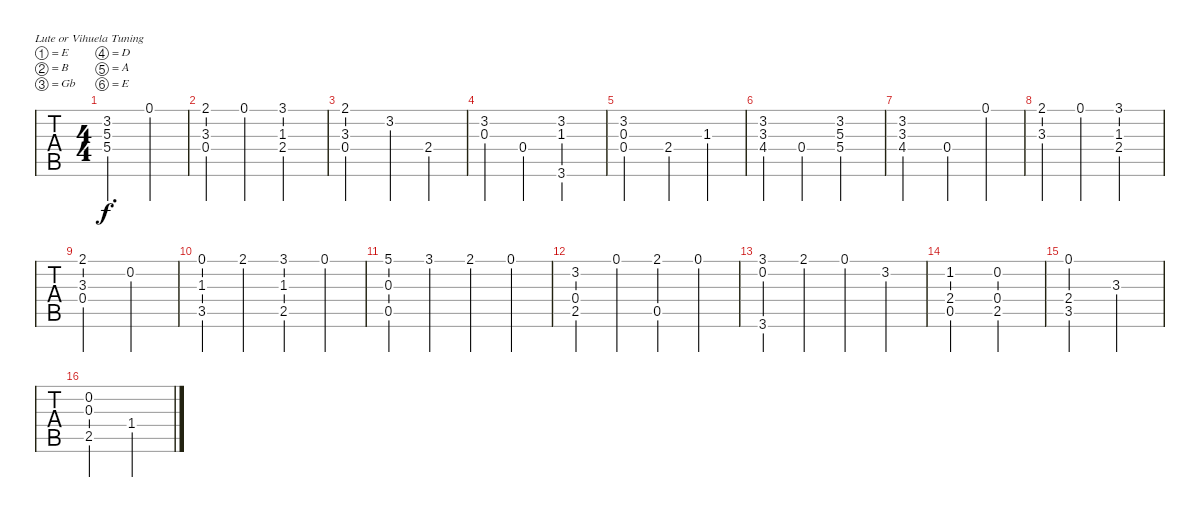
\bracketExtendMode groupsimilarinstruments
\singleTrackTrackNamePolicy hidden
\multiTrackTrackNamePolicy hidden
\firstSystemTrackNameOrientation horizontal
\otherSystemsTrackNameOrientation horizontal
\track ("Guitar Standard" "Guitar Sta") {instrument acousticguitarsteel}
\staff {tabs}
\tuning (E4 B3 Gb3 D3 A2 E2)
\ts (4 4)
\tempo (120 hide)
\clef g2
\ks c
(3.2 5.3 5.4).4{d dy f} 0.1.4 |
(2.1 3.3 0.4).4 0.1.4 (3.1 1.3 2.4).2 |
(2.1 3.3 0.4).2 3.2.4 2.4.4 |
(3.2 0.3).4 0.4.4 (3.2 1.3 3.6).2 |
(3.2 0.3 0.4).2 2.4.4 1.3.4 |
(3.2 3.3 4.4).4 0.4.4 (3.2 5.3 5.4).2 |
(3.2 3.3 4.4).2 0.4.4 0.1.4 |
(2.1 3.3).4 0.1.4 (3.1 1.3 2.4).2 |
(2.1 3.3 0.4).2 0.2.2 |
(0.1 1.3 3.5).4 2.1.4 (3.1 1.3 2.5).4 0.1.4 |
(5.1 0.3 0.5).4 3.1.4 2.1.4 0.1.4 |
(3.2 0.4 2.5).4 0.1.4 (2.1 0.5).4 0.1.4 |
(3.1 0.2 3.6).4 2.1.4 0.1.4 3.2.4 |
(1.2 2.4 0.5).2 (0.2 0.4 2.5).2 |
(0.1 2.4 3.5).2 3.3.2 |
(0.2 0.3 2.5).2 1.4.2
